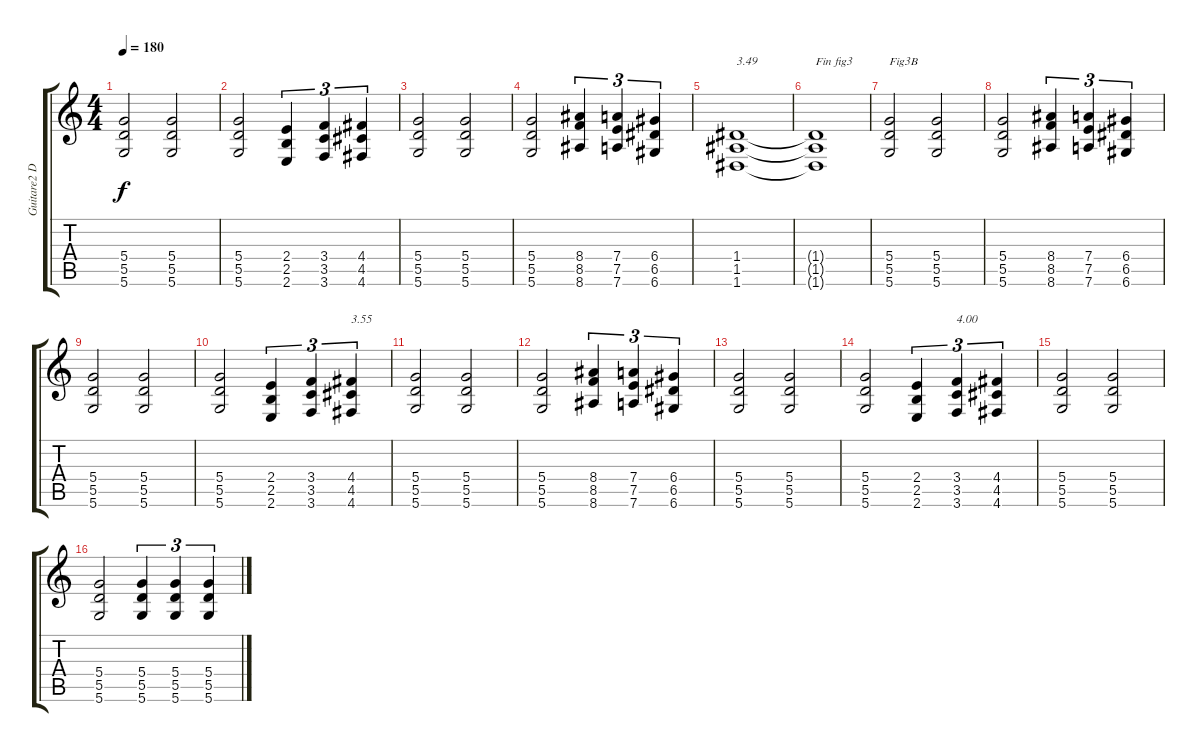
\track ("Guitare2 Dr-D" "Guitare2 D") {instrument overdrivenguitar}
\staff {score tabs}
\tuning (E4 B3 G3 D3 A2 D2) {hide}
\ts (4 4)
\tempo 180
\clef g2
\ks c
(5.4 5.5 5.6).2{dy f} (5.4 5.5 5.6).2 |
(5.4 5.5 5.6).2 (2.4 2.5 2.6).4{tu (3 2)} (3.4 3.5 3.6).4{tu (3 2)} (4.4 4.5 4.6).4{tu (3 2)} |
(5.4 5.5 5.6).2 (5.4 5.5 5.6).2 |
(5.4 5.5 5.6).2 (8.4 8.5 8.6).4{tu (3 2)} (7.4 7.5 7.6).4{tu (3 2)} (6.4 6.5 6.6).4{tu (3 2)} |
(1.4 1.5 1.6).1{txt "3.49"} |
(1.4{t} 1.5{t} 1.6{t}).1{txt "Fin fig3"} |
(5.4 5.5 5.6).2{txt "Fig3B"} (5.4 5.5 5.6).2 |
(5.4 5.5 5.6).2 (8.4 8.5 8.6).4{tu (3 2)} (7.4 7.5 7.6).4{tu (3 2)} (6.4 6.5 6.6).4{tu (3 2)} |
(5.4 5.5 5.6).2 (5.4 5.5 5.6).2 |
(5.4 5.5 5.6).2 (2.4 2.5 2.6).4{tu (3 2)} (3.4 3.5 3.6).4{tu (3 2)} (4.4 4.5 4.6).4{tu (3 2) txt "3.55"} |
(5.4 5.5 5.6).2 (5.4 5.5 5.6).2 |
(5.4 5.5 5.6).2 (8.4 8.5 8.6).4{tu (3 2)} (7.4 7.5 7.6).4{tu (3 2)} (6.4 6.5 6.6).4{tu (3 2)} |
(5.4 5.5 5.6).2 (5.4 5.5 5.6).2 |
(5.4 5.5 5.6).2 (2.4 2.5 2.6).4{tu (3 2)} (3.4 3.5 3.6).4{tu (3 2) txt "4.00"} (4.4 4.5 4.6).4{tu (3 2)} |
(5.4 5.5 5.6).2 (5.4 5.5 5.6).2 |
(5.4 5.5 5.6).2 (5.4 5.5 5.6).4{tu (3 2)} (5.4 5.5 5.6).4{tu (3 2)} (5.4 5.5 5.6).4{tu (3 2)}
